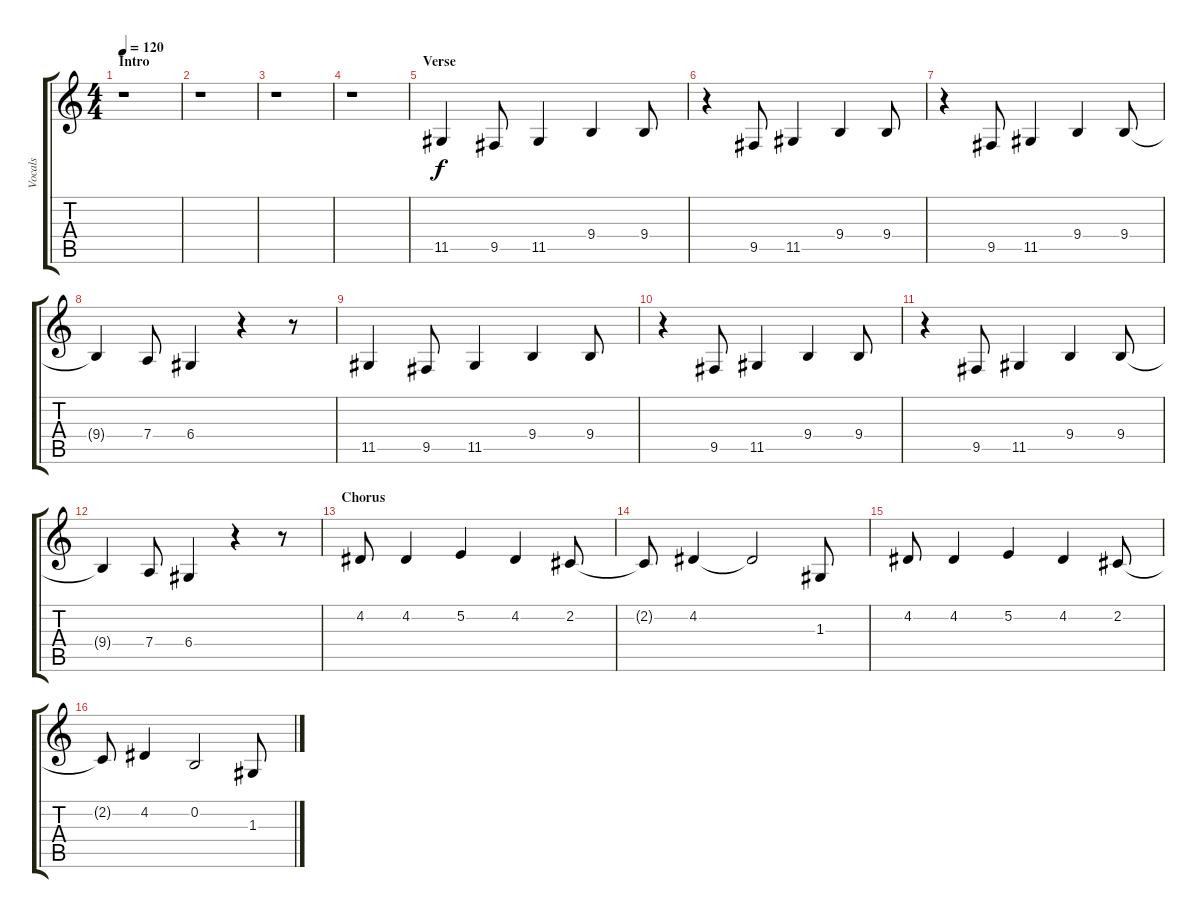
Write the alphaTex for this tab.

\track ("Vocals" "Vocals") {instrument altosax}
\staff {score tabs}
\tuning (E4 B3 G3 D3 A2 E2) {hide}
\ts (4 4)
\section ("" "Intro")
\tempo 120
\clef g2
\ks c
r.1{dy f instrument altosax} |
r.1 |
r.1 |
r.1 |
\section ("" "Verse")
11.5.4 9.5.8 11.5.4 9.4.4 9.4.8 |
r.4 9.5.8 11.5.4 9.4.4 9.4.8 |
r.4 9.5.8 11.5.4 9.4.4 9.4.8 |
9.4{t}.4 7.4.8 6.4.4 r.4 r.8 |
11.5.4 9.5.8 11.5.4 9.4.4 9.4.8 |
r.4 9.5.8 11.5.4 9.4.4 9.4.8 |
r.4 9.5.8 11.5.4 9.4.4 9.4.8 |
9.4{t}.4 7.4.8 6.4.4 r.4 r.8 |
\section ("" "Chorus")
4.2.8 4.2.4 5.2.4 4.2.4 2.2.8 |
2.2{t}.8 4.2.4 4.2{t}.2 1.3.8 |
4.2.8 4.2.4 5.2.4 4.2.4 2.2.8 |
2.2{t}.8 4.2.4 0.2.2 1.3.8
